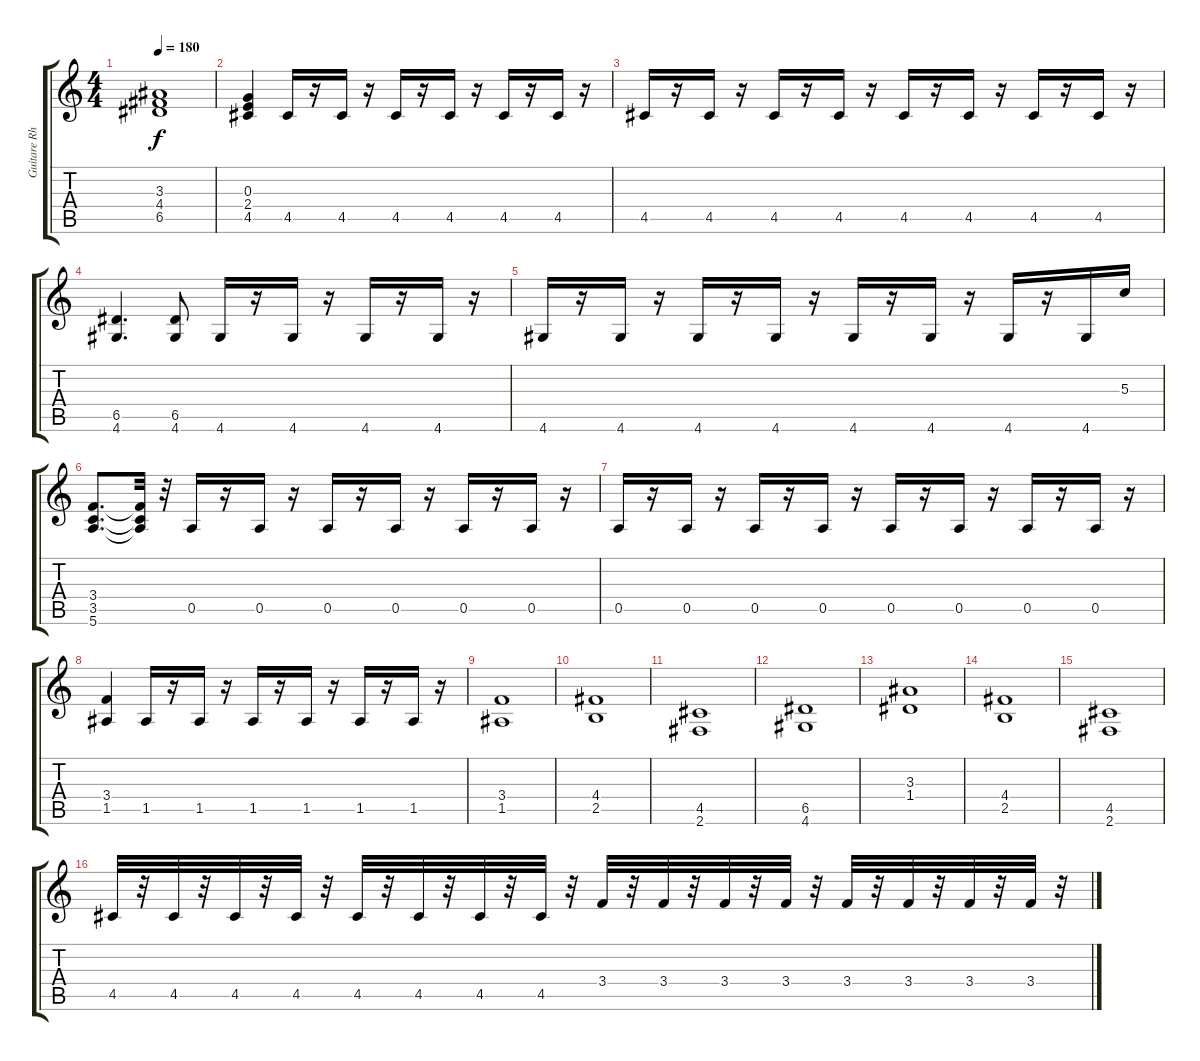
\track ("Guitare Rhytmique 2" "Guitare Rh") {instrument overdrivenguitar}
\staff {score tabs}
\tuning (E4 B3 G3 D3 A2 E2) {hide}
\ts (4 4)
\tempo 180
\clef g2
\ks c
(3.3{t} 4.4{t} 6.5{t}).1{dy f} |
(0.3 2.4 4.5).4 4.5.16{instrument electricguitarmuted} r.16 4.5.16 r.16 4.5.16 r.16 4.5.16 r.16 4.5.16 r.16 4.5.16 r.16 |
4.5.16 r.16 4.5.16 r.16 4.5.16 r.16 4.5.16 r.16 4.5.16 r.16 4.5.16 r.16 4.5.16 r.16 4.5.16 r.16 |
(6.5 4.6).4{d instrument distortionguitar} (6.5 4.6).8 4.6.16{instrument electricguitarmuted} r.16 4.6.16 r.16 4.6.16 r.16 4.6.16 r.16 |
4.6.16 r.16 4.6.16 r.16 4.6.16 r.16 4.6.16 r.16 4.6.16 r.16 4.6.16 r.16 4.6.16 r.16 4.6.16 5.3.16{instrument guitarfretnoise} |
(3.4 3.5 5.6).8{d instrument distortionguitar} (3.4{t} 3.5{t} 5.6{t}).32 r.32 0.5.16{instrument electricguitarmuted} r.16 0.5.16 r.16 0.5.16 r.16 0.5.16 r.16 0.5.16 r.16 0.5.16 r.16 |
0.5.16 r.16 0.5.16 r.16 0.5.16 r.16 0.5.16 r.16 0.5.16 r.16 0.5.16 r.16 0.5.16 r.16 0.5.16 r.16 |
(3.4 1.5).4{instrument distortionguitar} 1.5.16{instrument electricguitarmuted} r.16 1.5.16 r.16 1.5.16 r.16 1.5.16 r.16 1.5.16 r.16 1.5.16 r.16 |
(3.4 1.5).1{instrument distortionguitar} |
(4.4 2.5).1 |
(4.5 2.6).1 |
(6.5 4.6).1 |
(3.3 1.4).1 |
(4.4 2.5).1 |
(4.5 2.6).1 |
4.5.32{instrument electricguitarmuted} r.32 4.5.32 r.32 4.5.32 r.32 4.5.32 r.32 4.5.32 r.32 4.5.32 r.32 4.5.32 r.32 4.5.32 r.32 3.4.32 r.32 3.4.32 r.32 3.4.32 r.32 3.4.32 r.32 3.4.32 r.32 3.4.32 r.32 3.4.32 r.32 3.4.32 r.32
